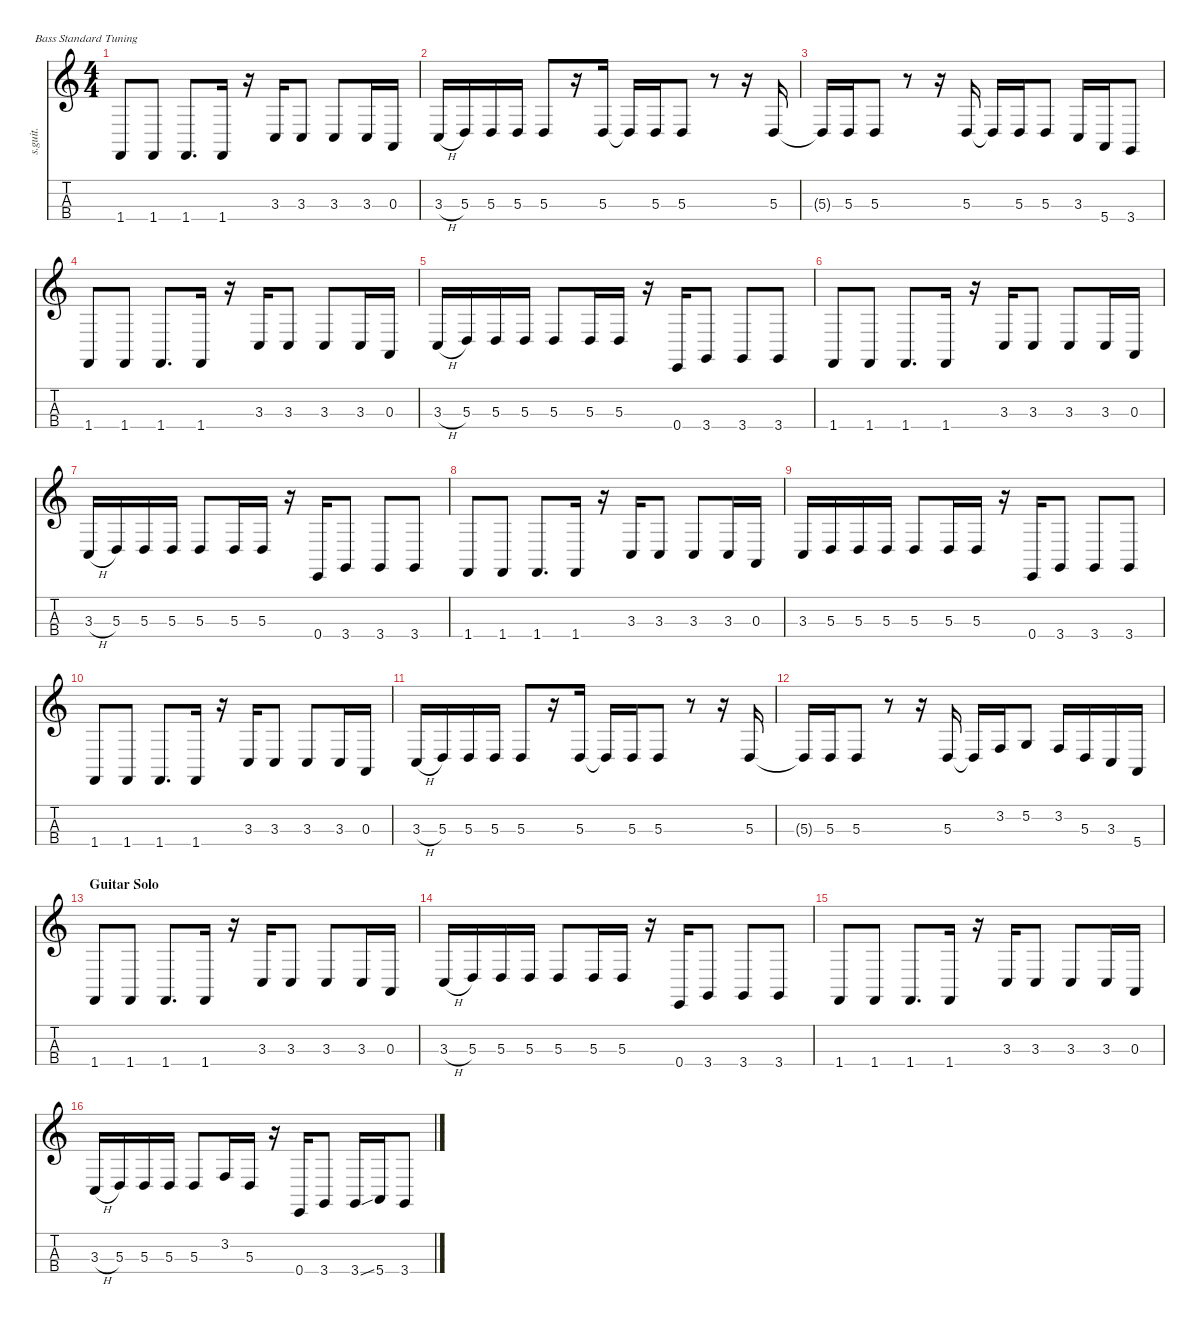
\defaultSystemsLayout 4
\hideDynamics
\bracketExtendMode nobrackets
\track ("Flea" "s.guit.") {instrument electricbassfinger}
\staff {score tabs}
\tuning (G2 D2 A1 E1)
\ts (4 4)
\tempo (96 hide)
\clef g2
\ks c
1.4.8{dy f} 1.4.8 1.4.8{d} 1.4.16 r.16 3.3.16 3.3.8 3.3.8 3.3.16 0.3.16 |
3.3{h}.16 5.3.16 5.3.16 5.3.16 5.3.8 r.16 5.3.16 5.3{t}.16 5.3.16 5.3.8 r.8 r.16 5.3.16 |
5.3{t}.16 5.3.16 5.3.8 r.8 r.16 5.3.16 5.3{t}.16 5.3.16 5.3.8 3.3.16 5.4.16 3.4.8 |
1.4.8 1.4.8 1.4.8{d} 1.4.16 r.16 3.3.16 3.3.8 3.3.8 3.3.16 0.3.16 |
3.3{h}.16 5.3.16 5.3.16 5.3.16 5.3.8 5.3.16 5.3.16 r.16 0.4.16 3.4.8 3.4.8 3.4.8 |
1.4.8 1.4.8 1.4.8{d} 1.4.16 r.16 3.3.16 3.3.8 3.3.8 3.3.16 0.3.16 |
3.3{h}.16 5.3.16 5.3.16 5.3.16 5.3.8 5.3.16 5.3.16 r.16 0.4.16 3.4.8 3.4.8 3.4.8 |
1.4.8 1.4.8 1.4.8{d} 1.4.16 r.16 3.3.16 3.3.8 3.3.8 3.3.16 0.3.16 |
3.3.16 5.3.16 5.3.16 5.3.16 5.3.8 5.3.16 5.3.16 r.16 0.4.16 3.4.8 3.4.8 3.4.8 |
1.4.8 1.4.8 1.4.8{d} 1.4.16 r.16 3.3.16 3.3.8 3.3.8 3.3.16 0.3.16 |
3.3{h}.16 5.3.16 5.3.16 5.3.16 5.3.8 r.16 5.3.16 5.3{t}.16 5.3.16 5.3.8 r.8 r.16 5.3.16 |
5.3{t}.16 5.3.16 5.3.8 r.8 r.16 5.3.16 5.3{t}.16 3.2.16 5.2.8 3.2.16 5.3.16 3.3.16 5.4.16 |
\section ("" "Guitar Solo")
1.4.8 1.4.8 1.4.8{d} 1.4.16 r.16 3.3.16 3.3.8 3.3.8 3.3.16 0.3.16 |
3.3{h}.16 5.3.16 5.3.16 5.3.16 5.3.8 5.3.16 5.3.16 r.16 0.4.16 3.4.8 3.4.8 3.4.8 |
1.4.8 1.4.8 1.4.8{d} 1.4.16 r.16 3.3.16 3.3.8 3.3.8 3.3.16 0.3.16 |
3.3{h}.16 5.3.16 5.3.16 5.3.16 5.3.8 3.2.16 5.3.16 r.16 0.4.16 3.4.8 3.4{ss}.16 5.4.16 3.4.8
